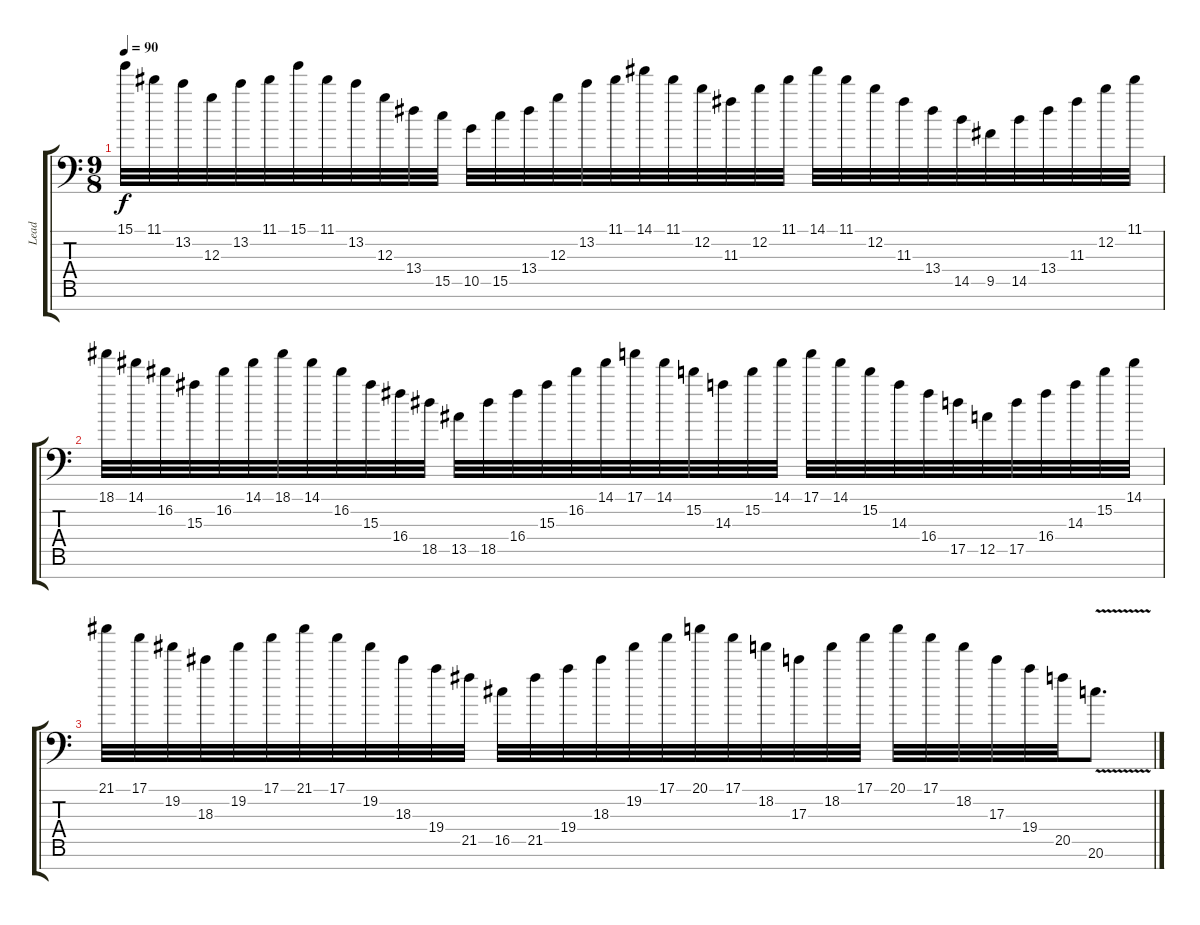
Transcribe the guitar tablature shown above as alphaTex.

\track ("Lead" "Lead") {instrument overdrivenguitar}
\staff {score tabs}
\tuning (E4 B3 G3 D3 A2 E2 A1) {hide}
\ts (9 8)
\tempo 90
\clef f4
\ks c
15.1.32{dy f} 11.1.32 13.2.32 12.3.32 13.2.32 11.1.32 15.1.32 11.1.32 13.2.32 12.3.32 13.4.32 15.5.32 10.5.32 15.5.32 13.4.32 12.3.32 13.2.32 11.1.32 14.1.32 11.1.32 12.2.32 11.3.32 12.2.32 11.1.32 14.1.32 11.1.32 12.2.32 11.3.32 13.4.32 14.5.32 9.5.32 14.5.32 13.4.32 11.3.32 12.2.32 11.1.32 |
18.1.32 14.1.32 16.2.32 15.3.32 16.2.32 14.1.32 18.1.32 14.1.32 16.2.32 15.3.32 16.4.32 18.5.32 13.5.32 18.5.32 16.4.32 15.3.32 16.2.32 14.1.32 17.1.32 14.1.32 15.2.32 14.3.32 15.2.32 14.1.32 17.1.32 14.1.32 15.2.32 14.3.32 16.4.32 17.5.32 12.5.32 17.5.32 16.4.32 14.3.32 15.2.32 14.1.32 |
21.1.32 17.1.32 19.2.32 18.3.32 19.2.32 17.1.32 21.1.32 17.1.32 19.2.32 18.3.32 19.4.32 21.5.32 16.5.32 21.5.32 19.4.32 18.3.32 19.2.32 17.1.32 20.1.32 17.1.32 18.2.32 17.3.32 18.2.32 17.1.32 20.1.32 17.1.32 18.2.32 17.3.32 19.4.32 20.5.32 20.6{v}.8{d}
